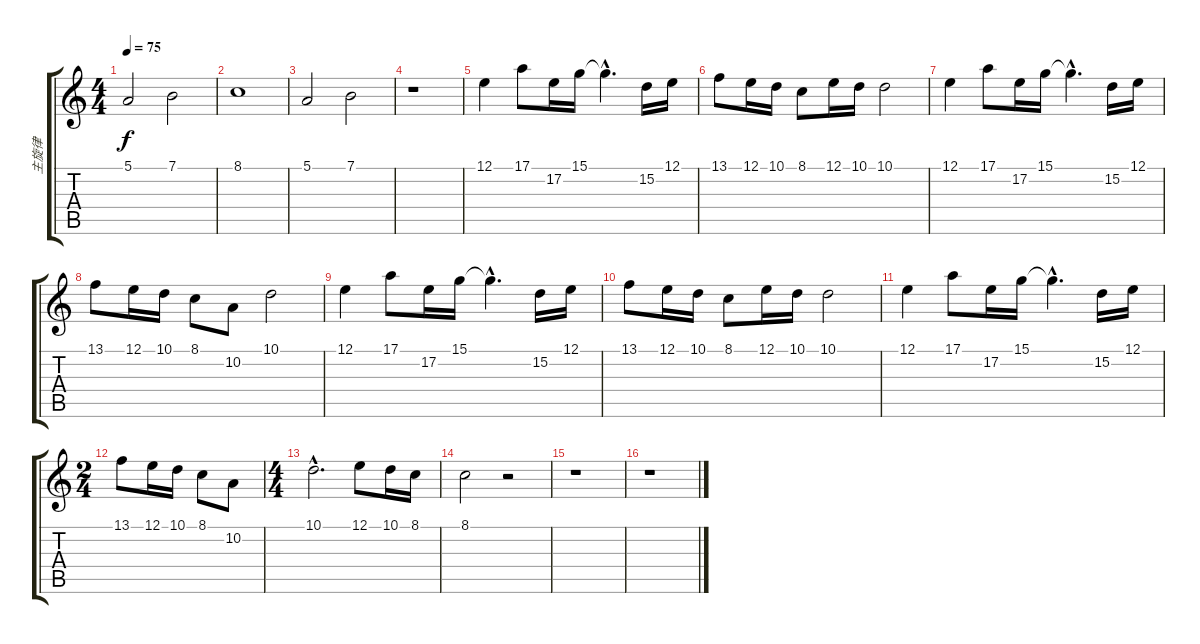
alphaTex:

\track ("主旋律" "主旋律") {instrument lead3calliope}
\staff {score tabs}
\tuning (E4 B3 G3 D3 A2 E2) {hide}
\ts (4 4)
\tempo 75
\clef g2
\ks c
5.1.2{dy f} 7.1.2 |
8.1.1 |
5.1.2 7.1.2 |
r.1 |
12.1.4 17.1.8 17.2.16 15.1.16 15.1{hac t}.4{d} 15.2.16 12.1.16 |
13.1.8 12.1.16 10.1.16 8.1.8 12.1.16 10.1.16 10.1.2 |
12.1.4 17.1.8 17.2.16 15.1.16 15.1{hac t}.4{d} 15.2.16 12.1.16 |
13.1.8 12.1.16 10.1.16 8.1.8 10.2.8 10.1.2 |
12.1.4 17.1.8 17.2.16 15.1.16 15.1{hac t}.4{d} 15.2.16 12.1.16 |
13.1.8 12.1.16 10.1.16 8.1.8 12.1.16 10.1.16 10.1.2 |
12.1.4 17.1.8 17.2.16 15.1.16 15.1{hac t}.4{d} 15.2.16 12.1.16 |
\ts (2 4)
13.1.8 12.1.16 10.1.16 8.1.8 10.2.8 |
\ts (4 4)
10.1{hac}.2{d} 12.1.8 10.1.16 8.1.16 |
8.1.2 r.2 |
r.1 |
r.1
